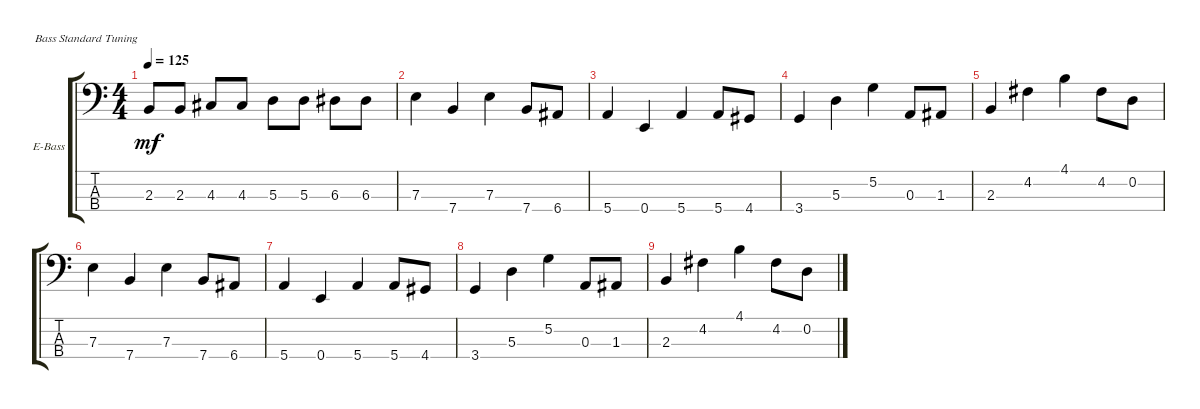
\defaultSystemsLayout 4
\bracketExtendMode groupsimilarinstruments
\firstSystemTrackNameOrientation horizontal
\otherSystemsTrackNameOrientation horizontal
\track ("Electric Bass" "E-Bass") {instrument electricbassfinger}
\staff {score tabs}
\tuning (G2 D2 A1 E1)
\ts (4 4)
\tempo 125
\clef f4
\ks c
2.3.8{dy mf} 2.3.8 4.3.8 4.3.8 5.3.8 5.3.8 6.3.8 6.3.8 |
7.3.4 7.4.4 7.3.4 7.4.8 6.4.8 |
5.4.4 0.4.4 5.4.4 5.4.8 4.4.8 |
3.4.4 5.3.4 5.2.4 0.3.8 1.3.8 |
2.3.4 4.2.4 4.1.4 4.2.8 0.2.8 |
7.3.4 7.4.4 7.3.4 7.4.8 6.4.8 |
5.4.4 0.4.4 5.4.4 5.4.8 4.4.8 |
3.4.4 5.3.4 5.2.4 0.3.8 1.3.8 |
2.3.4 4.2.4 4.1.4 4.2.8 0.2.8
